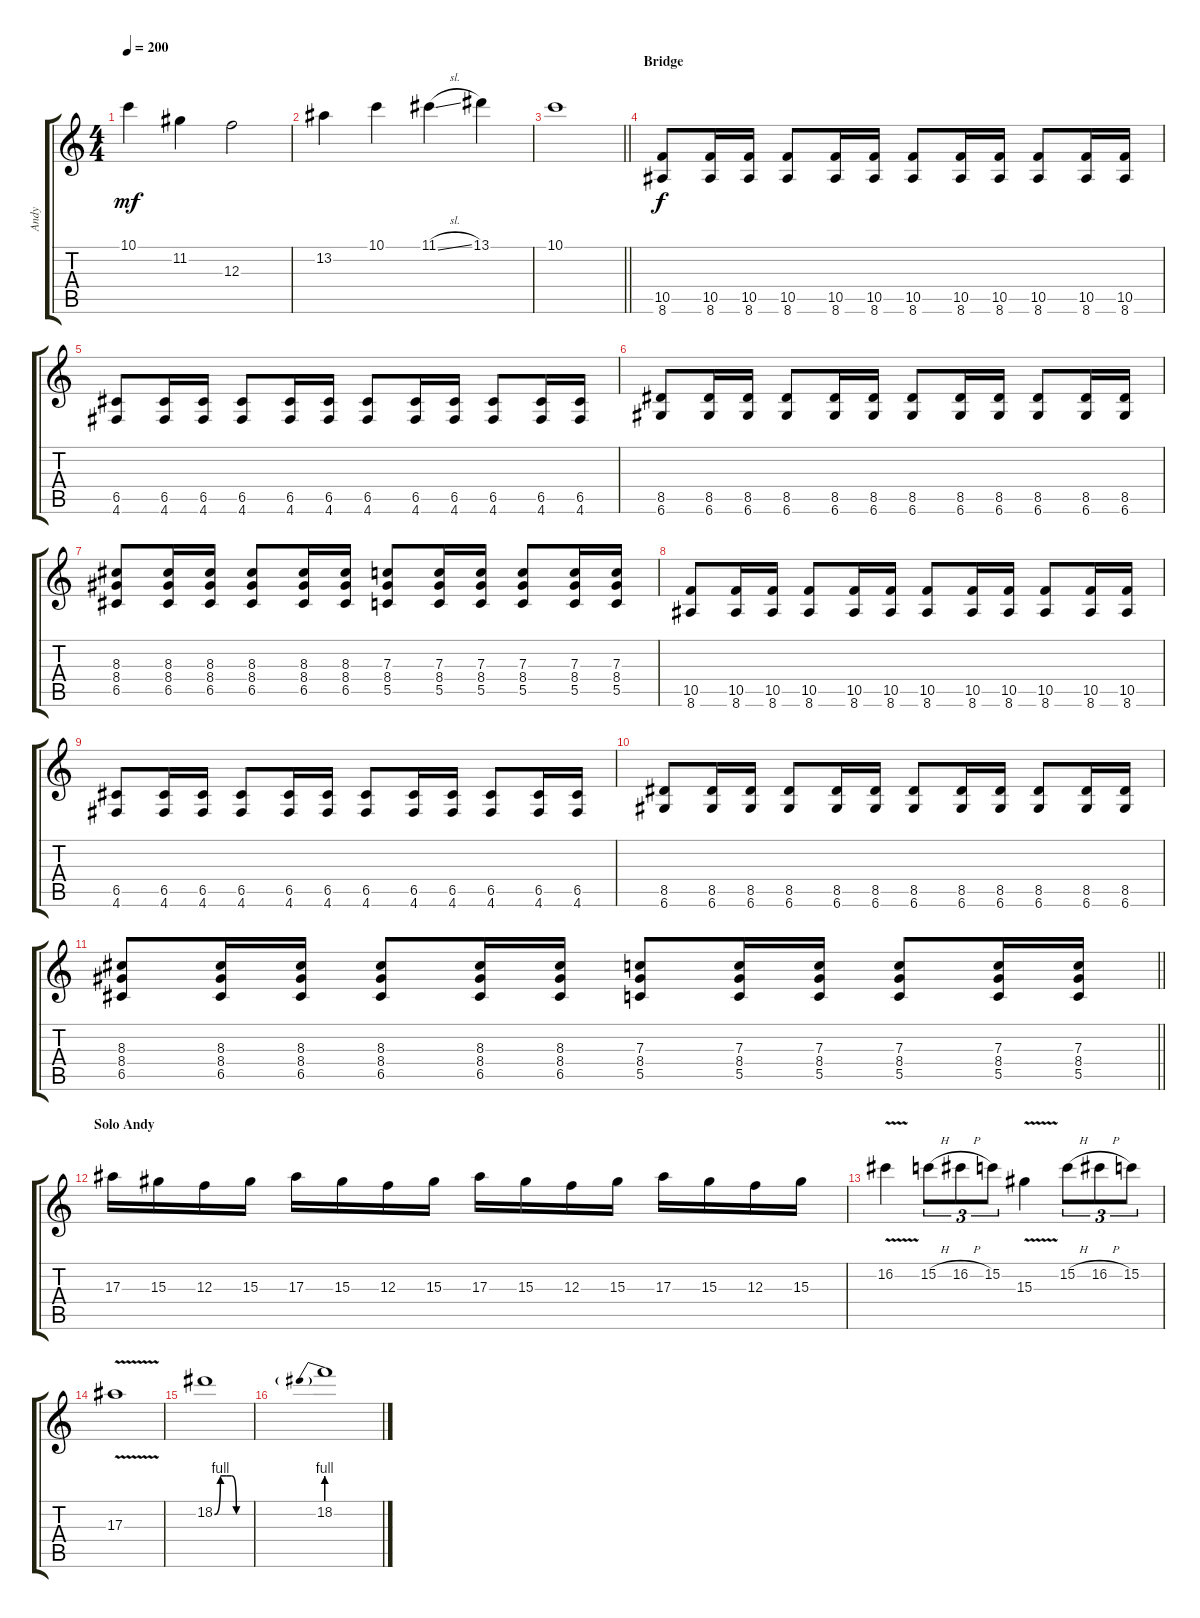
\track ("Andy" "Andy") {instrument electricguitarjazz}
\staff {score tabs}
\tuning (D4 A3 F3 C3 G2 D2) {hide}
\ts (4 4)
\tempo 200
\clef g2
\ks c
10.1.4{dy mf} 11.2.4 12.3.2 |
13.2.4 10.1.4 11.1{sl}.4 13.1.4 |
\barLineRight lightlight
10.1.1 |
\section ("" "Bridge")
(10.5 8.6).8{dy f} (10.5 8.6).16 (10.5 8.6).16 (10.5 8.6).8 (10.5 8.6).16 (10.5 8.6).16 (10.5 8.6).8 (10.5 8.6).16 (10.5 8.6).16 (10.5 8.6).8 (10.5 8.6).16 (10.5 8.6).16 |
(6.5 4.6).8 (6.5 4.6).16 (6.5 4.6).16 (6.5 4.6).8 (6.5 4.6).16 (6.5 4.6).16 (6.5 4.6).8 (6.5 4.6).16 (6.5 4.6).16 (6.5 4.6).8 (6.5 4.6).16 (6.5 4.6).16 |
(8.5 6.6).8 (8.5 6.6).16 (8.5 6.6).16 (8.5 6.6).8 (8.5 6.6).16 (8.5 6.6).16 (8.5 6.6).8 (8.5 6.6).16 (8.5 6.6).16 (8.5 6.6).8 (8.5 6.6).16 (8.5 6.6).16 |
(8.3 8.4 6.5).8 (8.3 8.4 6.5).16 (8.3 8.4 6.5).16 (8.3 8.4 6.5).8 (8.3 8.4 6.5).16 (8.3 8.4 6.5).16 (7.3 8.4 5.5).8 (7.3 8.4 5.5).16 (7.3 8.4 5.5).16 (7.3 8.4 5.5).8 (7.3 8.4 5.5).16 (7.3 8.4 5.5).16 |
(10.5 8.6).8 (10.5 8.6).16 (10.5 8.6).16 (10.5 8.6).8 (10.5 8.6).16 (10.5 8.6).16 (10.5 8.6).8 (10.5 8.6).16 (10.5 8.6).16 (10.5 8.6).8 (10.5 8.6).16 (10.5 8.6).16 |
(6.5 4.6).8 (6.5 4.6).16 (6.5 4.6).16 (6.5 4.6).8 (6.5 4.6).16 (6.5 4.6).16 (6.5 4.6).8 (6.5 4.6).16 (6.5 4.6).16 (6.5 4.6).8 (6.5 4.6).16 (6.5 4.6).16 |
(8.5 6.6).8 (8.5 6.6).16 (8.5 6.6).16 (8.5 6.6).8 (8.5 6.6).16 (8.5 6.6).16 (8.5 6.6).8 (8.5 6.6).16 (8.5 6.6).16 (8.5 6.6).8 (8.5 6.6).16 (8.5 6.6).16 |
\barLineRight lightlight
(8.3 8.4 6.5).8 (8.3 8.4 6.5).16 (8.3 8.4 6.5).16 (8.3 8.4 6.5).8 (8.3 8.4 6.5).16 (8.3 8.4 6.5).16 (7.3 8.4 5.5).8 (7.3 8.4 5.5).16 (7.3 8.4 5.5).16 (7.3 8.4 5.5).8 (7.3 8.4 5.5).16 (7.3 8.4 5.5).16 |
\section ("" "Solo Andy")
17.3.16 15.3.16 12.3.16 15.3.16 17.3.16 15.3.16 12.3.16 15.3.16 17.3.16 15.3.16 12.3.16 15.3.16 17.3.16 15.3.16 12.3.16 15.3.16 |
16.2{v}.4 15.2{h}.8{tu (3 2)} 16.2{h}.8{tu (3 2)} 15.2.8{tu (3 2)} 15.3{v}.4 15.2{h}.8{tu (3 2)} 16.2{h}.8{tu (3 2)} 15.2.8{tu (3 2)} |
17.3{v}.1 |
18.2{be (custom 0 0 10 4 20 4 29 4 37 0 46 0 60 0)}.1 |
18.2{be (prebend 0 4 60 4)}.1
